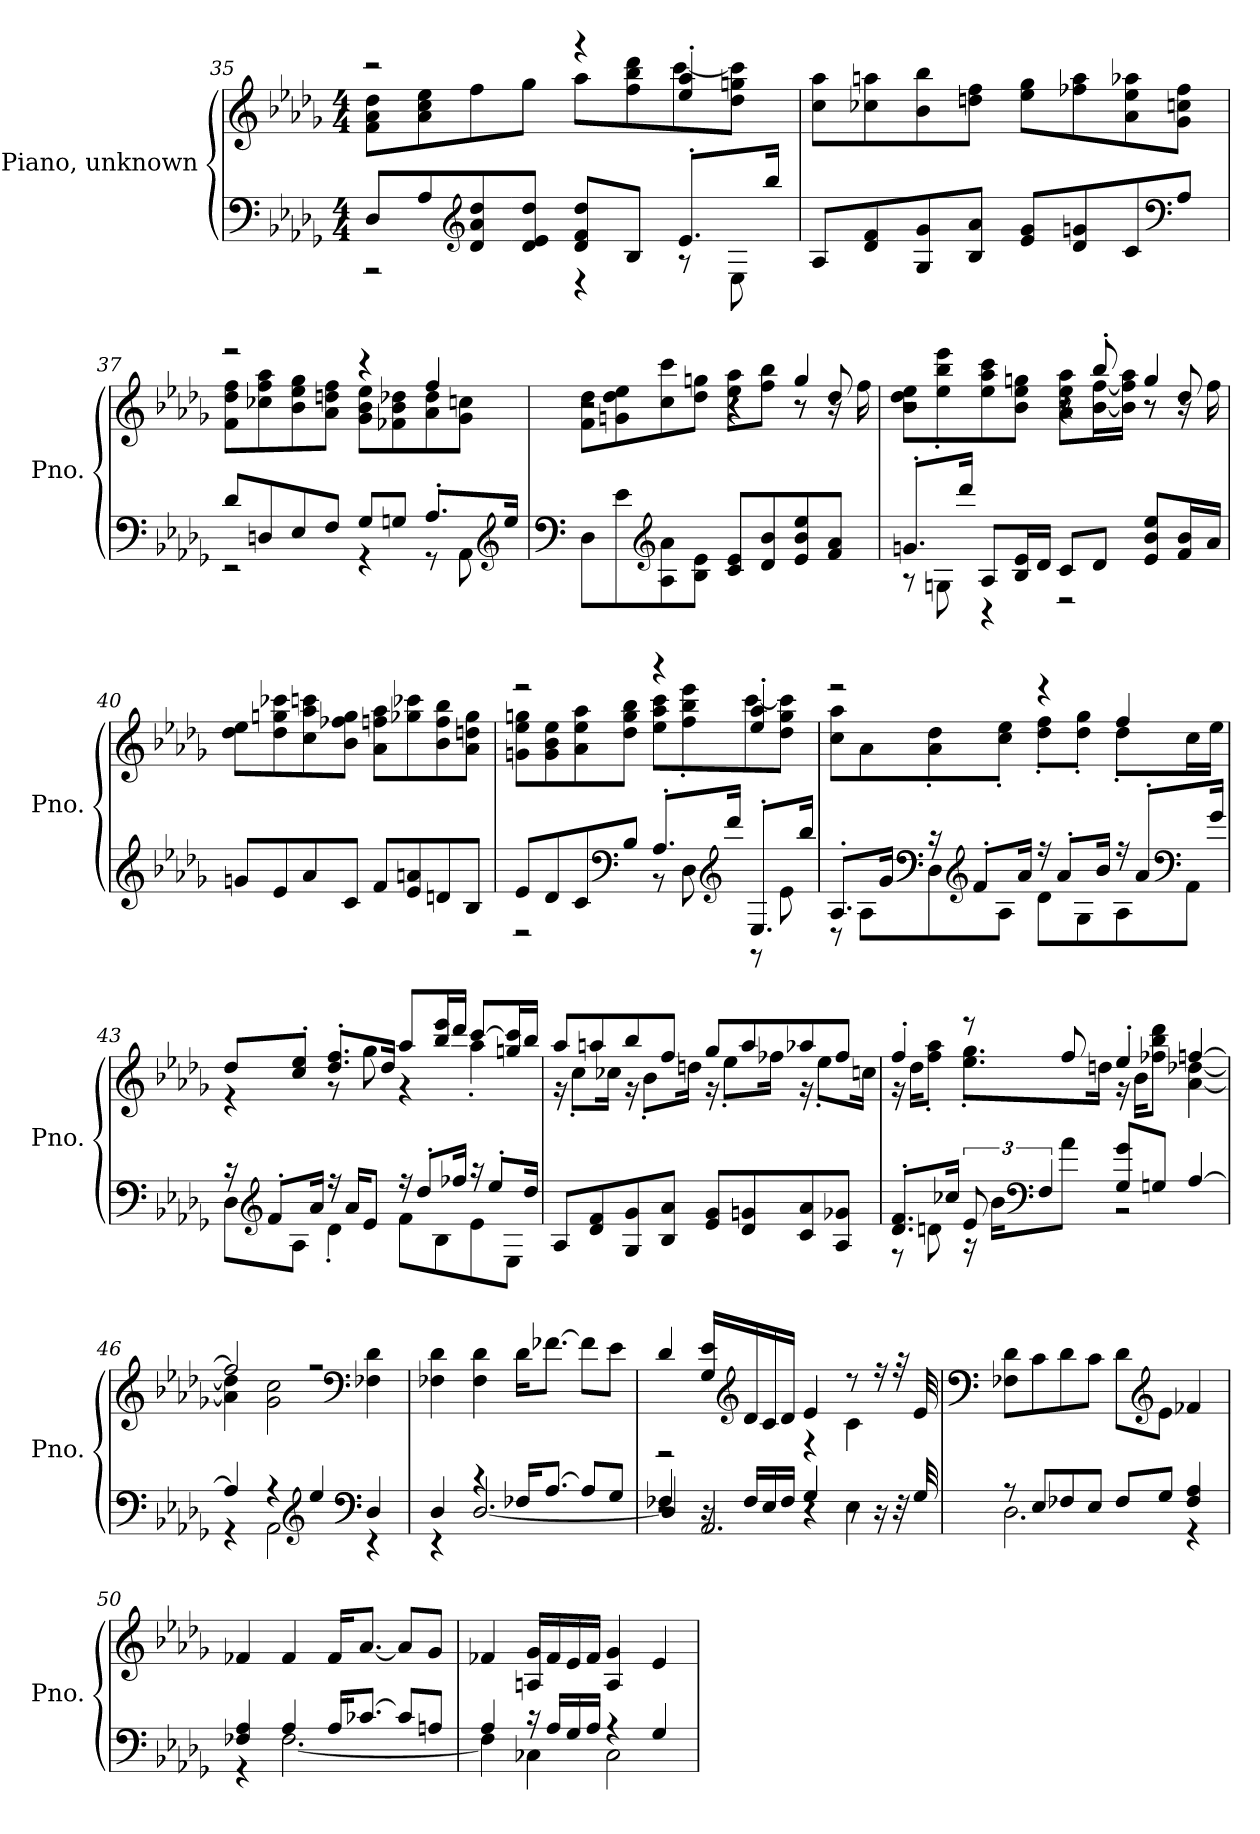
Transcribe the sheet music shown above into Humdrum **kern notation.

**kern	**kern
*part1	*part1
*staff2	*staff1
*I"Piano, unknown	*
*I'Pno.	*
!!LO:LB:g=z
*clefF4	*clefG2
*k[b-e-a-d-g-]	*k[b-e-a-d-g-]
*M4/4	*M4/4
=35	=35
*^	*^
8D-/L	2r	2r	8f\ 8a-\ 8dd-\L
8A-/	.	.	8a-\ 8cc\ 8ee-\
*clefG2	*	*	*
8d-/ 8a-/ 8dd-/	.	.	8ff\
8d-/ 8e-/ 8dd-/J	.	.	8gg-\J
8d-/ 8f/ 8dd-/L	4r	4r	8aa-\L
8B-/J	.	.	8ff\ 8bb-\ 8ddd-\
8.e-'/L	8r	4ee-/' 4aa-/'	[8ccc\
.	8E-\	.	8dd-\ 8ggn\ 8ccc\]J
16bb-/Jk	.	.	.
*v	*v	*	*
*	*v	*v
=36	=36
8A-/L	8cc\ 8aa-\L
8d-/ 8f/	8cc-X\ 8aan\
8G-/ 8g-/	8b-\ 8bb-\
8B-/ 8a-/J	8ddn\ 8ff\J
8e-/ 8g-/L	8ee-\ 8gg-\L
8d-/ 8gn/	8ff-X\ 8aa\
8c/	8a-\ 8ee-\ 8aa-X\
*clefF4	*
8A-/J	8g-\ 8ccn\ 8ff-\J
=37	=37
*^	*^
8d-/L	2r	2r	8f\ 8dd-\ 8ff\L
8Dn/	.	.	8cc-X\ 8ff\ 8aa-\
8E-/	.	.	8b-\ 8ee-\ 8gg-\
8F/J	.	.	8a-\ 8ddn\ 8ff\J
8G-/L	4r	4r	8g-\ 8b-\ 8ee-\L
8Gn/J	.	.	8f-X\ 8b-\ 8dd-X\
8.A-'/L	8r	4ff/	8a-\ 8dd-\
.	8AA-\	.	8g-\ 8ccn\J
*clefG2	*	*	*
16ee-/Jk	.	.	.
*v	*v	*	*
*	*v	*v
!!LO:PB:g=z
=38	=38
*clefF4	*
*	*^
*	*	*^
8D-\L	2r	8f\ 8dd-\L	2r
8e-\	.	8gn\ 8dd-\ 8ee-\	.
*clefG2	*	*	*
8A-\ 8a-\	.	8cc\ 8ccc\	.
8B-\ 8e-\J	.	8dd-\ 8ggn\J	.
8c/ 8e-/L	4r	8ee-\ 8aa-\L	4r
8d-/ 8b-/	.	8ff\ 8bb-\J	.
8e-/ 8b-/ 8ee-/	4gg/	8r	8r
8f/ 8a-/J	.	16r	8dd-/
.	.	16ff\	.
=39	=39	=39	=39
*^	*	*	*
8.gn'/L	8r	2r	8b-\ 8dd-\ 8ee-\L	2r
.	8Gn\	.	8ee-\' 8bb-\' 8eee-\'	.
16ddd-/Jk	.	.	.	.
8A-/L	4r	.	8ee-\ 8aa-\ 8ccc\	.
16B-/ 16e-/L	.	.	8b-\ 8ee-\ 8ggn\J	.
16d-/JJ	.	.	.	.
8c/L	2r	8r	8a-\ 8ee-\ 8aa-\L	4r
8d-/J	.	8bb-'/	[16b-\ [16ff\L	.
.	.	.	16b-\] 16ff\] 16aa-\JJ	.
8e-/ 8b-/ 8ee-/L	.	4gg/	8r	8r
16f/ 16b-/L	.	.	16r	8dd-/
16a-/JJ	.	.	16ff\	.
*v	*v	*	*	*
*	*v	*v	*v
!!LO:LB:g=z
=40	=40
8gn/L	8dd-\ 8ee-\L
8e-/	8dd-\ 8ggn\ 8ccc-X\
8a-/	8cc\ 8aa-\ 8cccn\
8c/J	8b-\ 8ff-X\ 8gg\J
8f/L	8a-\ 8ffn\ 8aa-\L
8e-/ 8an/	8gg-X\ 8ccc-X\
8dn/	8b-\ 8ff\ 8bb-\
8B-/J	8a-\ 8ddn\ 8gg-\J
=41	=41
*^	*^
8e-/L	2r	2r	8gn\ 8ee-\ 8ggn\L
8d-/	.	.	8g\ 8b-\ 8ee-\
8c/	.	.	8a-\ 8ee-\ 8aa-\
*clefF4	*	*	*
8B-/J	.	.	8dd-\ 8gg\ 8bb-\J
8.A-'/L	8r	4r	8ee-\ 8aa-\ 8ccc\L
.	8D-\	.	8ff\' 8bb-\' 8eee-\'
*clefG2	*	*	*
16ddd-/Jk	.	.	.
8.E-'/L	8r	4ee-/' 4aa-/'	[8ccc\
.	8e-\	.	8dd-\ 8gg\ 8ccc\]J
16bb-/Jk	.	.	.
!!LO:LB:g=z	!!
=42	=42	=42	=42
8.A-'/L	8r	2r	8cc\ 8aa-\L
.	8A-\L	.	8a-\
16g-/Jk	.	.	.
*clefF4	*	*	*
16r	8D-\	.	8a-\' 8dd-\'
*clefG2	*	*	*
8f'/L	.	.	.
.	8A-\J	.	8cc\' 8ee-\'J
16a-/Jk	.	.	.
16r	8d-\L	4r	8dd-\' 8ff\'L
8a-'/L	.	.	.
.	8G-\	.	8dd-\' 8gg-\'J
16b-/Jk	.	.	.
16r	8A-\	4ff/	8dd-'\L
8a-'/L	.	.	.
*clefF4	*	*	*
.	8AA-\J	.	16cc\L
16g-/Jk	.	.	16ee-\JJ
=43	=43	=43	=43
16r	8D-\L	8dd-/L	4r
*clefG2	*	*	*
8f'/L	.	.	.
.	8A-\J	8cc/' 8ee-/'J	.
16a-/Jk	.	.	.
16r	4d-'\	8.dd-/' 8.ff/'L	8r
16a-/KL	.	.	.
8e-/J	.	.	8gg-\
.	.	16dd-/Jk	.
16r	8f\L	8aa-/L	4r
8dd-'/L	.	.	.
.	8B-\	16bb-/ 16eee-/L	.
16ff-X/Jk	.	16ddd-/JJ	.
16r	8e-\	[8ccc/L	4aa-'\
8ee-'/L	.	.	.
.	8E-\J	16ggn/ 16ccc/]L	.
16dd-/Jk	.	16bb-/JJ	.
*v	*v	*	*
!!LO:LB:g=z	!!
=44	=44	=44
8A-/L	8aa-/L	16r
.	.	8cc'\L
8d-/ 8f/	8aan/	.
.	.	16cc-X\Jk
8G-/ 8g-/	8bb-/	16r
.	.	8b-'\L
8B-/ 8a-/J	8ff/J	.
.	.	16ddn\Jk
8e-/ 8g-/L	8gg-/L	16r
.	.	8ee-'\L
8d-/ 8gn/	8aa/	.
.	.	16ff-X\Jk
8c/ 8a-/	8aa-X/	16r
.	.	8ee-'\L
8A-/ 8g-X/J	8ff-/J	.
.	.	16ccn\Jk
=45	=45	=45
*^	*	*
8.d-/' 8.f/'L	8r	4ff'/	16r
.	.	.	16dd-\KL
.	8dn\	.	8ff\' 8aa-\'J
16cc-X/Jk	.	.	.
12e-/	16r	8r	8.ee-\' 8.gg-\'L
.	16b-\KL	.	.
*clefF4	*	*	*
6F/	.	.	.
.	8a-\J	8ff/	.
.	.	.	16ddn\Jk
8G-/ 8g-/L	2r	4ee-'/	16r
.	.	.	16b-\KL
8Gn/J	.	.	8ff-X\ 8bb-\ 8ddd-\J
[4A-/	.	[4ffn/	[4a-\ [4dd-X\
!!LO:LB:g=z	!!
=46	=46	=46	=46
4A-/]	4r	2ff/]	4a-\] 4dd-\]
4r	2AA-\	.	2g-\ 2cc\
*clefG2	*	*	*
4ee-/	.	2r	.
*clefF4	*	*clefF4	*
4D-/	4r	.	4F-X\ 4d-\
*	*	*v	*v
=47	=47	=47
4D-/	4r	4F-X\ 4d-\
4r	[2.D-/	4F-\ 4d-\
16F-X/KL	.	16d-\KL
[8.A-/J	.	[8.f-X\J
8A-/L]	.	8f-\L]
8G-/J	.	8e-\J
=48	=48	=48
*	*^	*^
4F-X/	2r	4D-/]	4d-/	2r
16r	.	2.AA-/	16G-/ 16e-/LL	.
*	*	*	*clefG2	*
16F-/LL	.	.	16d-/	.
16E-/	.	.	16c/	.
16F-/JJ	.	.	16d-/JJ	.
4G-/	4r	.	4e-/	4r
8r	4E-\	.	8r	4c\
16r	.	.	16r	.
32r	.	.	32r	.
32G-/	.	.	32e-/	.
*v	*v	*v	*	*
*	*v	*v
!!LO:LB:g=z
=49	=49
*	*clefF4
*^	*
8r	2.D-\	8F-X\ 8d-\L
8E-/L	.	8c\
8F-X/	.	8d-\
8E-/J	.	8c\J
8F-/L	.	8d-\L
*	*	*clefG2
8G-/J	.	8e-\J
4F-/ 4A-/	4r	4f-X/
=50	=50	=50
4F-X/ 4A-/	4r	4f-X/
4A-/	[2.F-\	4f-/
16A-/KL	.	16f-/KL
[8.c-X/J	.	[8.a-/J
8c-/L]	.	8a-/L]
8An/J	.	8g-/J
=51	=51	=51
4A-/	4F-\]	4f-X/
16r	4C-X\	16An/ 16g-/LL
16A-/LL	.	16f-/
16G-/	.	16e-/
16A-/JJ	.	16f-/JJ
4r	2C-\	4A/ 4g-/
4G-/	.	4e-/
*v	*v	*
=	=
*-	*-
